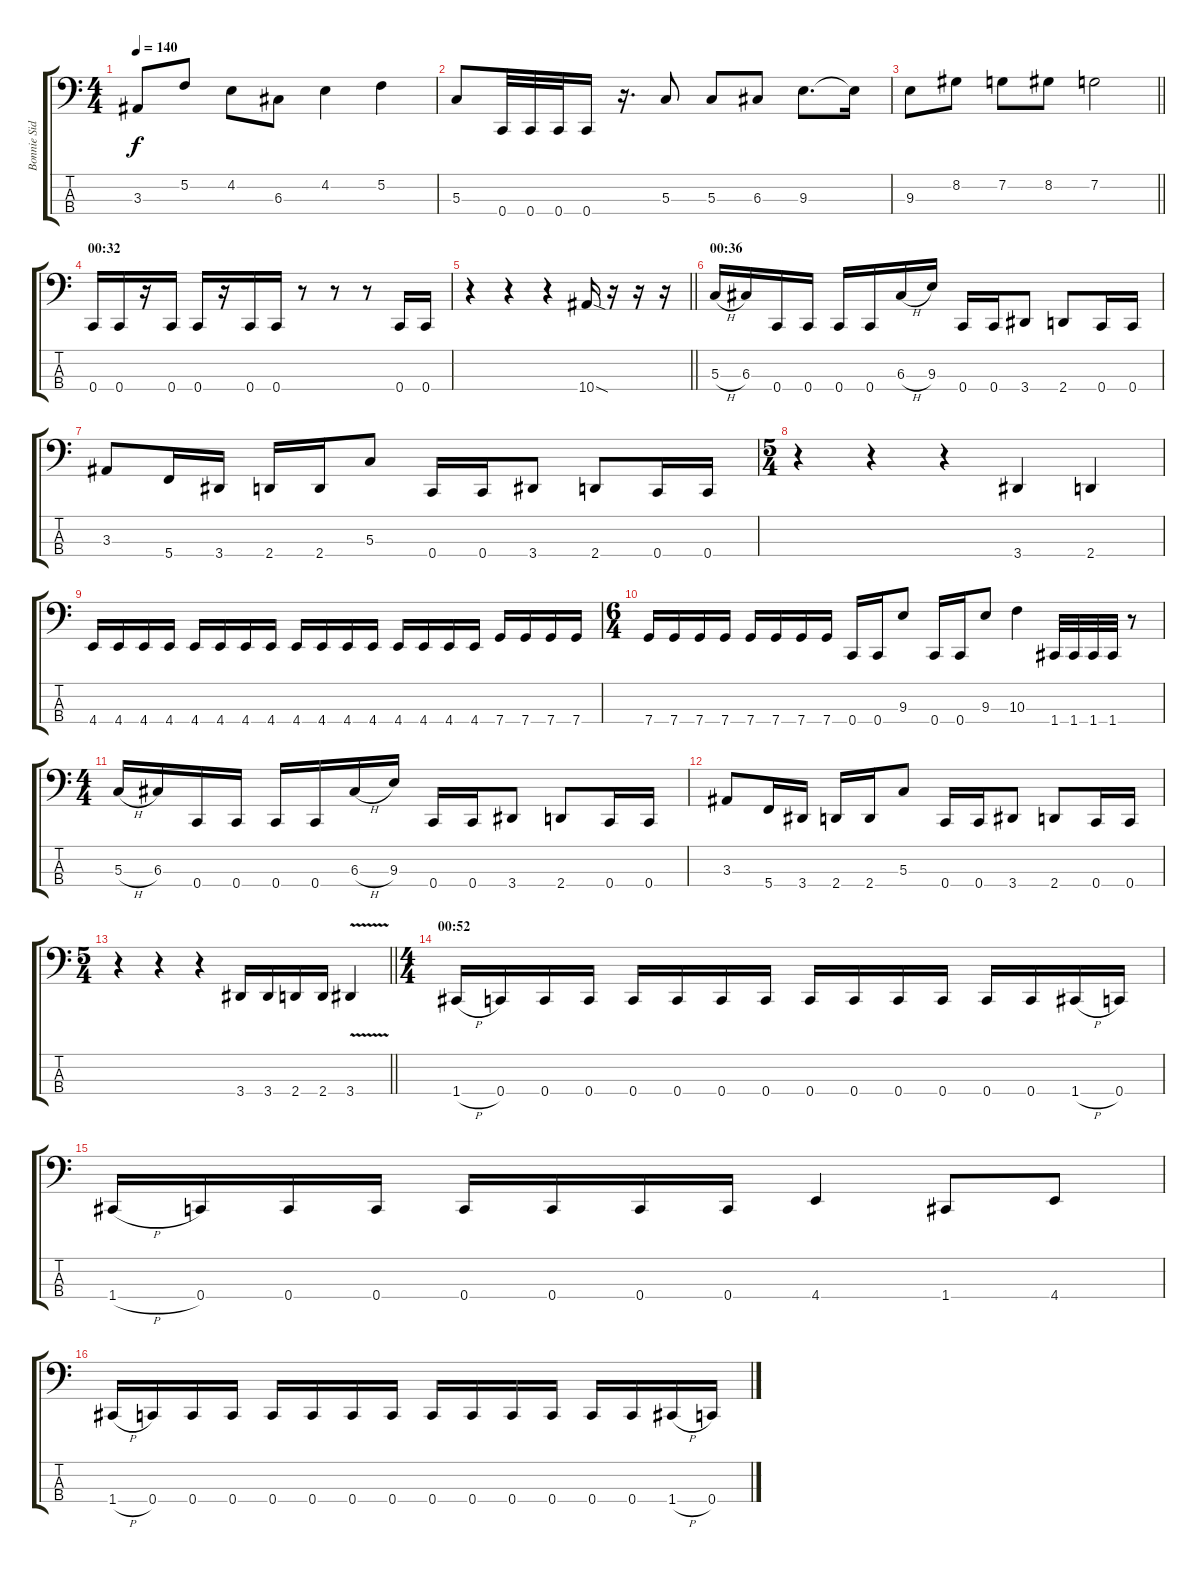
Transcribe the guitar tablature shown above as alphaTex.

\track ("Bonnie Sidharta" "Bonnie Sid") {instrument electricbasspick}
\staff {score tabs}
\tuning (F2 C2 G1 C1) {hide}
\ts (4 4)
\tempo 140
\clef f4
\ks c
3.3{t}.8{dy f} 5.2.8 4.2.8 6.3.8 4.2.4 5.2.4 |
5.3.8 0.4.32 0.4.32 0.4.32 0.4.16 r.16{d} 5.3.8 5.3.8 6.3.8 9.3.8{d} 9.3{t}.16 |
\barLineRight lightlight
9.3.8 8.2.8 7.2.8 8.2.8 7.2.2 |
\section ("" "00:32")
0.4.16 0.4.16 r.16 0.4.16 0.4.16 r.16 0.4.16 0.4.16 r.8 r.8 r.8 0.4.16 0.4.16 |
\barLineRight lightlight
r.4 r.4 r.4 10.4{sod}.16 r.16 r.16 r.16 |
\section ("" "00:36")
5.3{h}.16 6.3.16 0.4.16 0.4.16 0.4.16 0.4.16 6.3{h}.16 9.3.16 0.4.16 0.4.16 3.4.8 2.4.8 0.4.16 0.4.16 |
3.3.8 5.4.16 3.4.16 2.4.16 2.4.16 5.3.8 0.4.16 0.4.16 3.4.8 2.4.8 0.4.16 0.4.16 |
\ts (5 4)
r.4 r.4 r.4 3.4.4 2.4.4 |
4.4.16 4.4.16 4.4.16 4.4.16 4.4.16 4.4.16 4.4.16 4.4.16 4.4.16 4.4.16 4.4.16 4.4.16 4.4.16 4.4.16 4.4.16 4.4.16 7.4.16 7.4.16 7.4.16 7.4.16 |
\ts (6 4)
7.4.16 7.4.16 7.4.16 7.4.16 7.4.16 7.4.16 7.4.16 7.4.16 0.4.16 0.4.16 9.3.8 0.4.16 0.4.16 9.3.8 10.3.4 1.4.32 1.4.32 1.4.32 1.4.32 r.8 |
\ts (4 4)
5.3{h}.16 6.3.16 0.4.16 0.4.16 0.4.16 0.4.16 6.3{h}.16 9.3.16 0.4.16 0.4.16 3.4.8 2.4.8 0.4.16 0.4.16 |
3.3.8 5.4.16 3.4.16 2.4.16 2.4.16 5.3.8 0.4.16 0.4.16 3.4.8 2.4.8 0.4.16 0.4.16 |
\ts (5 4)
\barLineRight lightlight
r.4 r.4 r.4 3.4.16 3.4.16 2.4.16 2.4.16 3.4{v}.4 |
\ts (4 4)
\section ("" "00:52")
1.4{h}.16 0.4.16 0.4.16 0.4.16 0.4.16 0.4.16 0.4.16 0.4.16 0.4.16 0.4.16 0.4.16 0.4.16 0.4.16 0.4.16 1.4{h}.16 0.4.16 |
1.4{h}.16 0.4.16 0.4.16 0.4.16 0.4.16 0.4.16 0.4.16 0.4.16 4.4.4 1.4.8 4.4.8 |
1.4{h}.16 0.4.16 0.4.16 0.4.16 0.4.16 0.4.16 0.4.16 0.4.16 0.4.16 0.4.16 0.4.16 0.4.16 0.4.16 0.4.16 1.4{h}.16 0.4.16
